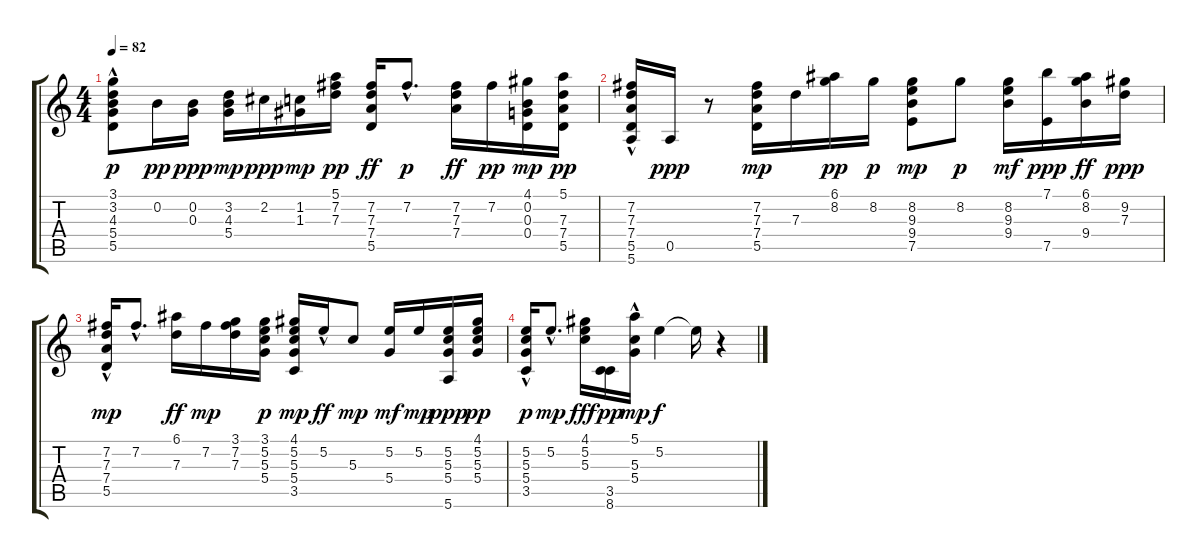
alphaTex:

\track "" {instrument acousticguitarsteel}
\staff {score tabs}
\tuning (E4 B3 G3 D3 A2 E2) {hide}
\ts (4 4)
\tempo 82
\clef g2
\ks c
(3.1 3.2 4.3 5.4{hac} 5.5).8{dy p} 0.2.16{dy pp} (0.2 0.3).16{dy ppp} (3.2 4.3 5.4).16{dy mp} 2.2.16{dy ppp} (1.2 1.3).16{dy mp} (5.1 7.2 7.3).16{dy pp} (7.2 7.3 7.4 5.5).16{dy ff} 7.2{hac}.8{d dy p} (7.2 7.3 7.4).16{dy ff} 7.2.16{dy pp} (4.1 0.2 0.3 0.4).16{dy mp} (5.1 7.3 7.4 5.5).16{dy pp} |
(7.2 7.3 7.4 5.5{hac} 5.6).16 0.5.16{dy ppp} r.8 (7.2 7.3 7.4 5.5).16{dy mp} 7.3.16 (6.1 8.2).16{dy pp} 8.2.16{dy p} (8.2 9.3 9.4 7.5).8{dy mp} 8.2.8{dy p} (8.2 9.3 9.4).16{dy mf} (7.1 7.5).16{dy ppp} (6.1 8.2 9.4).16{dy ff} (9.2 7.3).16{dy ppp} |
(7.2 7.3 7.4{hac} 5.5{hac}).16{dy mp} 7.2{hac}.8{d} (6.1 7.3).16{dy ff} 7.2.16{dy mp} (3.1 7.2 7.3).16 (3.1 5.2 5.3 5.4).16{dy p} (4.1 5.2 5.3 5.4 3.5).16{dy mp} 5.2{hac}.16{dy ff} 5.3.8{dy mp} (5.2 5.4).16{dy mf} 5.2.16{dy mp} (5.2 5.3 5.4 5.6).16{dy ppp} (4.1 5.2 5.3 5.4).16{dy pp} |
(5.2 5.3 5.4{hac} 3.5).16{dy p} 5.2{hac}.8{d dy mp} (4.1 5.2 5.3).16{dy fff} (3.5 8.6).16{dy pp} (5.1 5.3{hac} 5.4{hac}).16{dy mp} 5.2.4{dy f} 5.2{t}.16 r.4
